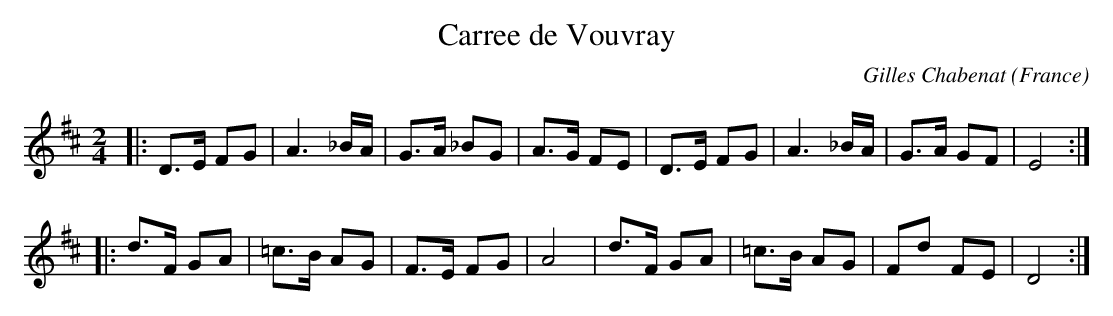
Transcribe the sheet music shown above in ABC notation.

X:1
T:Carree de Vouvray
C:Gilles Chabenat
L:1/8
M:2/4
O:France
K:D major
|:D>E FG|A3 _B/A/|G>A _BG|A>G FE|\
D>E FG|A3 _B/A/|G>A GF|E4:|*
|:d>F GA|=c>B AG|F>E FG|A4|\
d>F GA|=c>B AG|Fd FE|D4:|**
